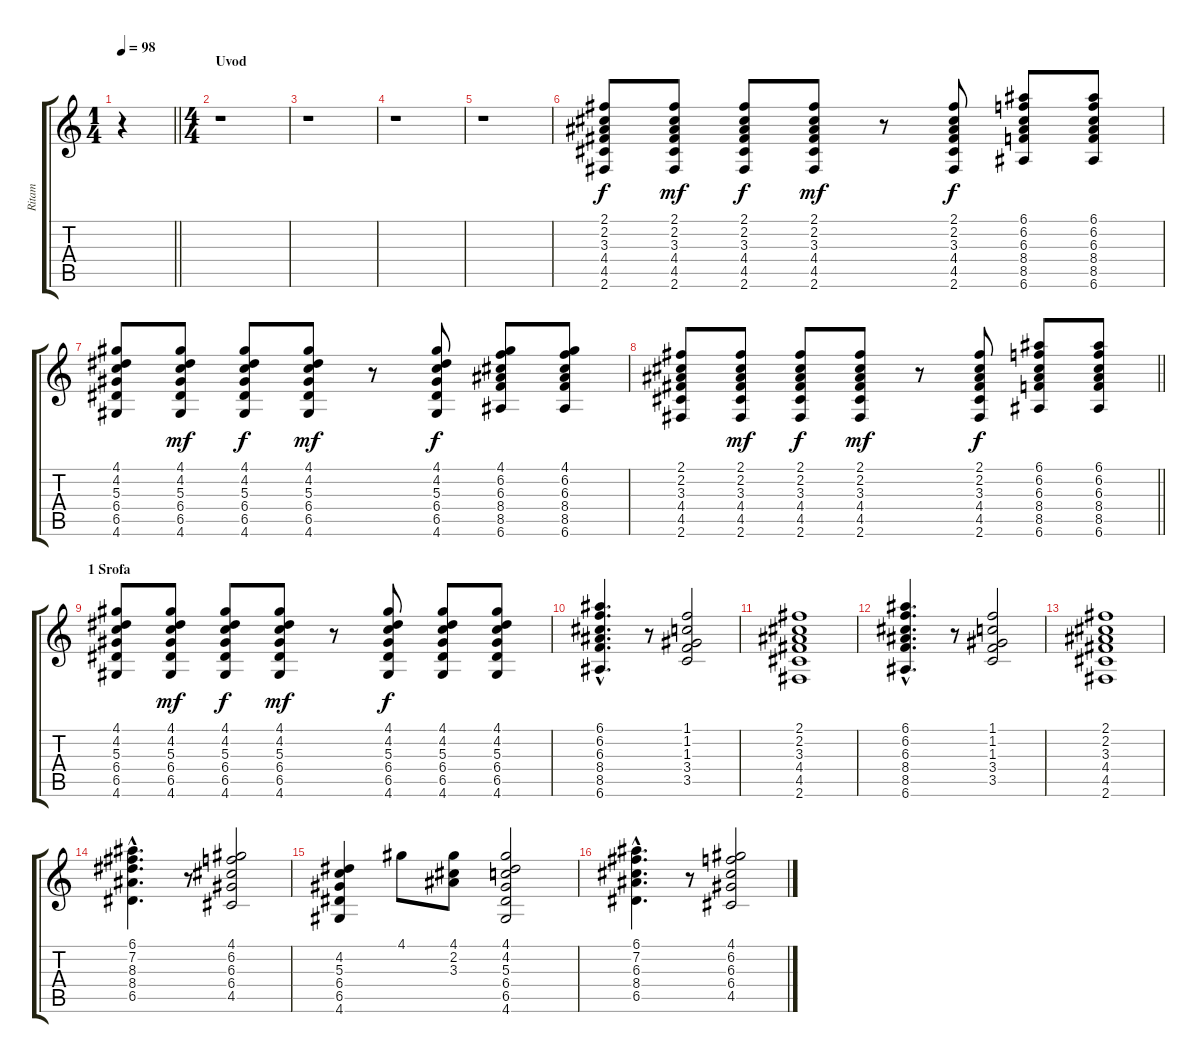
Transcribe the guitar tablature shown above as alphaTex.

\track ("Ritam" "Ritam") {instrument acousticguitarsteel}
\staff {score tabs}
\tuning (E4 B3 G3 D3 A2 E2) {hide}
\ts (1 4)
\tempo 98
\clef g2
\barLineRight lightlight
\ks c
r.4{dy f instrument acousticguitarsteel} |
\ts (4 4)
\section ("" "Uvod")
r.1 |
r.1 |
r.1 |
r.1 |
(2.1 2.2 3.3 4.4 4.5 2.6).8 (2.1 2.2 3.3 4.4 4.5 2.6).8{dy mf} (2.1 2.2 3.3 4.4 4.5 2.6).8{dy f} (2.1 2.2 3.3 4.4 4.5 2.6).8{dy mf} r.8 (2.1 2.2 3.3 4.4 4.5 2.6).8{dy f} (6.1 6.2 6.3 8.4 8.5 6.6).8 (6.1 6.2 6.3 8.4 8.5 6.6).8 |
(4.1 4.2 5.3 6.4 6.5 4.6).8 (4.1 4.2 5.3 6.4 6.5 4.6).8{dy mf} (4.1 4.2 5.3 6.4 6.5 4.6).8{dy f} (4.1 4.2 5.3 6.4 6.5 4.6).8{dy mf} r.8 (4.1 4.2 5.3 6.4 6.5 4.6).8{dy f} (4.1 6.2 6.3 8.4 8.5 6.6).8 (4.1 6.2 6.3 8.4 8.5 6.6).8 |
\barLineRight lightlight
(2.1 2.2 3.3 4.4 4.5 2.6).8 (2.1 2.2 3.3 4.4 4.5 2.6).8{dy mf} (2.1 2.2 3.3 4.4 4.5 2.6).8{dy f} (2.1 2.2 3.3 4.4 4.5 2.6).8{dy mf} r.8 (2.1 2.2 3.3 4.4 4.5 2.6).8{dy f} (6.1 6.2 6.3 8.4 8.5 6.6).8 (6.1 6.2 6.3 8.4 8.5 6.6).8 |
\section ("" "1 Srofa")
(4.1 4.2 5.3 6.4 6.5 4.6).8 (4.1 4.2 5.3 6.4 6.5 4.6).8{dy mf} (4.1 4.2 5.3 6.4 6.5 4.6).8{dy f} (4.1 4.2 5.3 6.4 6.5 4.6).8{dy mf} r.8 (4.1 4.2 5.3 6.4 6.5 4.6).8{dy f} (4.1 4.2 5.3 6.4 6.5 4.6).8 (4.1 4.2 5.3 6.4 6.5 4.6).8 |
(6.1{hac} 6.2{hac} 6.3{hac} 8.4{hac} 8.5{hac} 6.6{hac}).4{d} r.8 (1.1 1.2 1.3 3.4 3.5).2 |
(2.1 2.2 3.3 4.4 4.5 2.6).1 |
(6.1{hac} 6.2{hac} 6.3{hac} 8.4{hac} 8.5{hac} 6.6{hac}).4{d} r.8 (1.1 1.2 1.3 3.4 3.5).2 |
(2.1 2.2 3.3 4.4 4.5 2.6).1 |
(6.1{hac} 7.2{hac} 8.3{hac} 8.4{hac} 6.5{hac}).4{d} r.8 (4.1 6.2 6.3 6.4 4.5).2 |
(4.2 5.3 6.4 6.5 4.6).4 4.1.8 (4.1 2.2 3.3).8 (4.1 4.2 5.3 6.4 6.5 4.6).2 |
(6.1{hac} 7.2{hac} 6.3{hac} 8.4{hac} 6.5{hac}).4{d} r.8 (4.1 6.2 6.3 6.4 4.5).2
